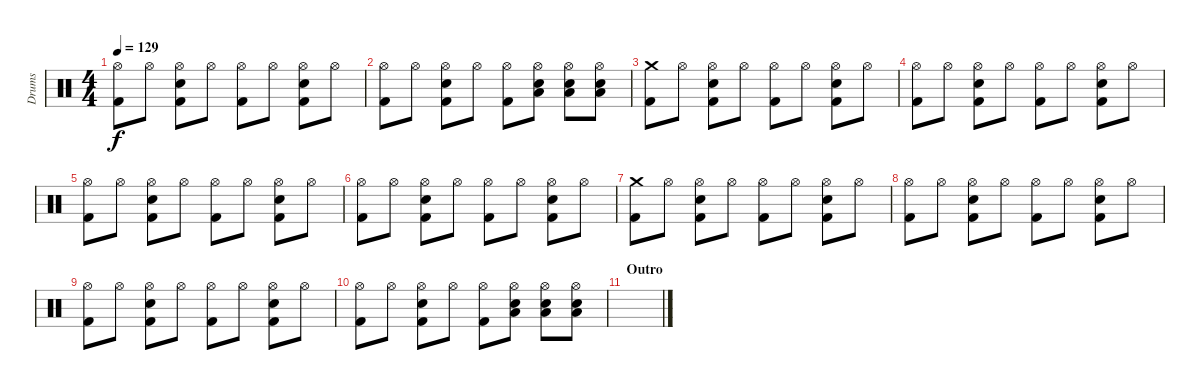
\track ("Drums" "Drums") {instrument percussion}
\staff {score}
\articulation defaults
\ts (4 4)
\tempo 129
\clef neutral
\ks c
("Hi-Hat (open)" "Kick (hit) 2").8{dy f} "Hi-Hat (open)".8 ("Hi-Hat (open)" "Electric Snare (hit)" "Kick (hit) 2").8 "Hi-Hat (open)".8 ("Hi-Hat (open)" "Kick (hit) 2").8 "Hi-Hat (open)".8 ("Hi-Hat (open)" "Electric Snare (hit)" "Kick (hit) 2").8 "Hi-Hat (open)".8 |
("Hi-Hat (open)" "Kick (hit) 2").8 "Hi-Hat (open)".8 ("Hi-Hat (open)" "Electric Snare (hit)" "Kick (hit) 2").8 "Hi-Hat (open)".8 ("Hi-Hat (open)" "Kick (hit) 2").8 ("Hi-Hat (open)" "Electric Snare (hit)" "Low Floor Tom (hit)").8 ("Hi-Hat (open)" "Electric Snare (hit)" "Low Floor Tom (hit)").8 ("Hi-Hat (open)" "Electric Snare (hit)" "Low Floor Tom (hit)").8 |
("Crash medium (hit)" "Kick (hit) 2").8 "Hi-Hat (open)".8 ("Hi-Hat (open)" "Electric Snare (hit)" "Kick (hit) 2").8 "Hi-Hat (open)".8 ("Hi-Hat (open)" "Kick (hit) 2").8 "Hi-Hat (open)".8 ("Hi-Hat (open)" "Electric Snare (hit)" "Kick (hit) 2").8 "Hi-Hat (open)".8 |
("Hi-Hat (open)" "Kick (hit) 2").8 "Hi-Hat (open)".8 ("Hi-Hat (open)" "Electric Snare (hit)" "Kick (hit) 2").8 "Hi-Hat (open)".8 ("Hi-Hat (open)" "Kick (hit) 2").8 "Hi-Hat (open)".8 ("Hi-Hat (open)" "Electric Snare (hit)" "Kick (hit) 2").8 "Hi-Hat (open)".8 |
("Hi-Hat (open)" "Kick (hit) 2").8 "Hi-Hat (open)".8 ("Hi-Hat (open)" "Electric Snare (hit)" "Kick (hit) 2").8 "Hi-Hat (open)".8 ("Hi-Hat (open)" "Kick (hit) 2").8 "Hi-Hat (open)".8 ("Hi-Hat (open)" "Electric Snare (hit)" "Kick (hit) 2").8 "Hi-Hat (open)".8 |
("Hi-Hat (open)" "Kick (hit) 2").8 "Hi-Hat (open)".8 ("Hi-Hat (open)" "Electric Snare (hit)" "Kick (hit) 2").8 "Hi-Hat (open)".8 ("Hi-Hat (open)" "Kick (hit) 2").8 "Hi-Hat (open)".8 ("Hi-Hat (open)" "Electric Snare (hit)" "Kick (hit) 2").8 "Hi-Hat (open)".8 |
("Crash medium (hit)" "Kick (hit) 2").8 "Hi-Hat (open)".8 ("Hi-Hat (open)" "Electric Snare (hit)" "Kick (hit) 2").8 "Hi-Hat (open)".8 ("Hi-Hat (open)" "Kick (hit) 2").8 "Hi-Hat (open)".8 ("Hi-Hat (open)" "Electric Snare (hit)" "Kick (hit) 2").8 "Hi-Hat (open)".8 |
("Hi-Hat (open)" "Kick (hit) 2").8 "Hi-Hat (open)".8 ("Hi-Hat (open)" "Electric Snare (hit)" "Kick (hit) 2").8 "Hi-Hat (open)".8 ("Hi-Hat (open)" "Kick (hit) 2").8 "Hi-Hat (open)".8 ("Hi-Hat (open)" "Electric Snare (hit)" "Kick (hit) 2").8 "Hi-Hat (open)".8 |
("Hi-Hat (open)" "Kick (hit) 2").8 "Hi-Hat (open)".8 ("Hi-Hat (open)" "Electric Snare (hit)" "Kick (hit) 2").8 "Hi-Hat (open)".8 ("Hi-Hat (open)" "Kick (hit) 2").8 "Hi-Hat (open)".8 ("Hi-Hat (open)" "Electric Snare (hit)" "Kick (hit) 2").8 "Hi-Hat (open)".8 |
("Hi-Hat (open)" "Kick (hit) 2").8 "Hi-Hat (open)".8 ("Hi-Hat (open)" "Electric Snare (hit)" "Kick (hit) 2").8 "Hi-Hat (open)".8 ("Hi-Hat (open)" "Kick (hit) 2").8 ("Hi-Hat (open)" "Electric Snare (hit)" "Low Floor Tom (hit)").8 ("Hi-Hat (open)" "Electric Snare (hit)" "Low Floor Tom (hit)").8 ("Hi-Hat (open)" "Electric Snare (hit)" "Low Floor Tom (hit)").8 |
\section ("" "Outro")
